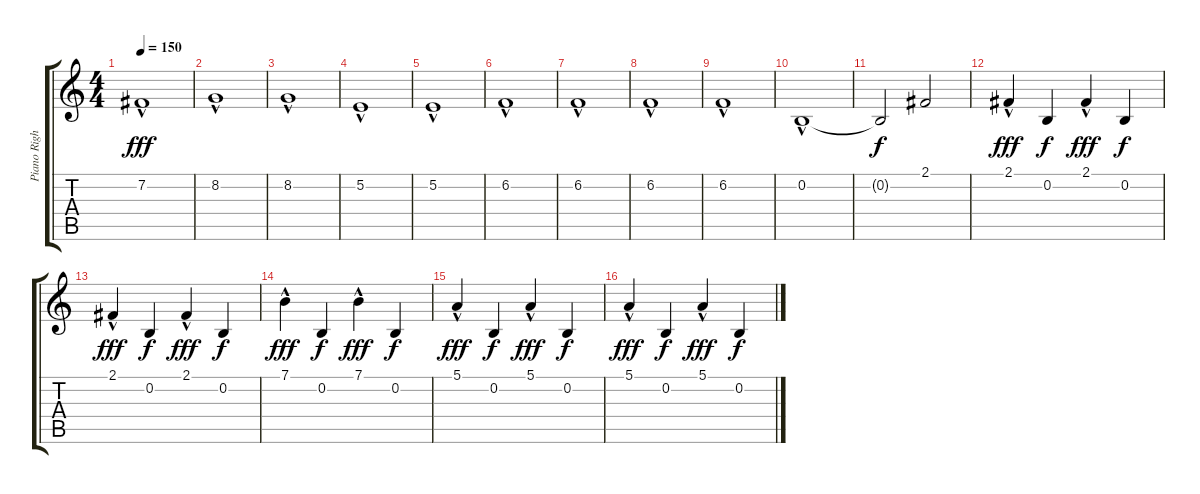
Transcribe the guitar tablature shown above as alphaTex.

\track ("Piano Right Hand" "Piano Righ") {instrument brightacousticpiano}
\staff {score tabs}
\tuning (E4 B3 G3 D3 A2 E2) {hide}
\ts (4 4)
\tempo 150
\clef g2
\ks c
7.2{hac}.1{dy fff} |
8.2{hac}.1 |
8.2{hac}.1 |
5.2{hac}.1 |
5.2{hac}.1 |
6.2{hac}.1 |
6.2{hac}.1 |
6.2{hac}.1 |
6.2{hac}.1 |
0.2{hac}.1 |
0.2{t}.2{dy f} 2.1.2{instrument vibraphone} |
2.1{hac}.4{dy fff} 0.2.4{dy f} 2.1{hac}.4{dy fff} 0.2.4{dy f} |
2.1{hac}.4{dy fff} 0.2.4{dy f} 2.1{hac}.4{dy fff} 0.2.4{dy f} |
7.1{hac}.4{dy fff} 0.2.4{dy f} 7.1{hac}.4{dy fff} 0.2.4{dy f} |
5.1{hac}.4{dy fff} 0.2.4{dy f} 5.1{hac}.4{dy fff} 0.2.4{dy f} |
5.1{hac}.4{dy fff} 0.2.4{dy f} 5.1{hac}.4{dy fff} 0.2.4{dy f}
